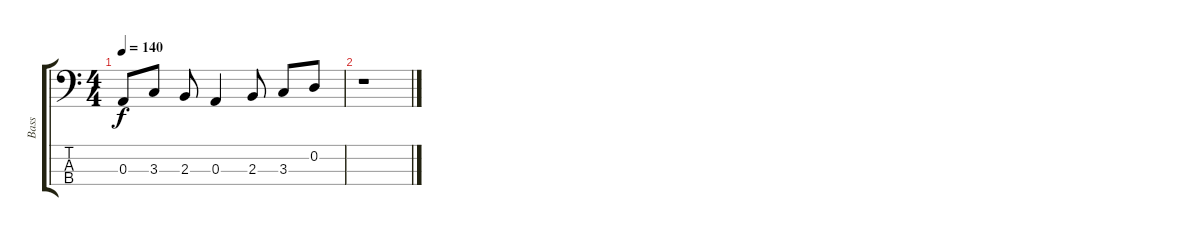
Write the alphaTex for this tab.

\track ("Bass                " "Bass      ") {instrument fretlessbass}
\staff {score tabs}
\tuning (G2 D2 A1 E1) {hide}
\ts (4 4)
\tempo 140
\clef f4
\ks c
0.3{t}.8{dy f} 3.3.8 2.3.8 0.3.4 2.3.8 3.3.8 0.2.8 |
r.1
